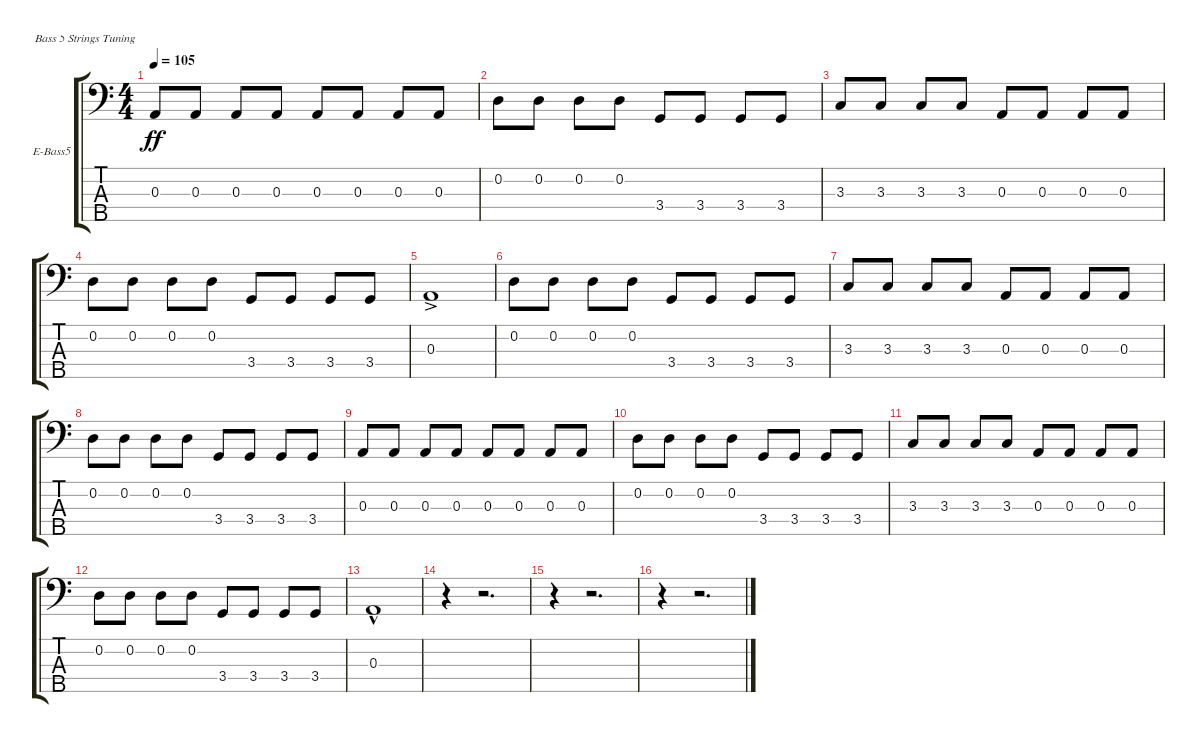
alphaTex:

\bracketExtendMode groupsimilarinstruments
\firstSystemTrackNameOrientation horizontal
\otherSystemsTrackNameOrientation horizontal
\track ("Bass guitar" "E-Bass5") {instrument slapbass1}
\staff {score tabs}
\tuning (G2 D2 A1 E1 B0)
\ts (4 4)
\tempo 105
\clef f4
\ks c
0.3.8{dy ff} 0.3.8 0.3.8 0.3.8 0.3.8 0.3.8 0.3.8 0.3.8 |
0.2.8 0.2.8 0.2.8 0.2.8 3.4.8 3.4.8 3.4.8 3.4.8 |
3.3.8 3.3.8 3.3.8 3.3.8 0.3.8 0.3.8 0.3.8 0.3.8 |
0.2.8 0.2.8 0.2.8 0.2.8 3.4.8 3.4.8 3.4.8 3.4.8 |
0.3{ac}.1 |
0.2.8 0.2.8 0.2.8 0.2.8 3.4.8 3.4.8 3.4.8 3.4.8 |
3.3.8 3.3.8 3.3.8 3.3.8 0.3.8 0.3.8 0.3.8 0.3.8 |
0.2.8 0.2.8 0.2.8 0.2.8 3.4.8 3.4.8 3.4.8 3.4.8 |
0.3.8 0.3.8 0.3.8 0.3.8 0.3.8 0.3.8 0.3.8 0.3.8 |
0.2.8 0.2.8 0.2.8 0.2.8 3.4.8 3.4.8 3.4.8 3.4.8 |
3.3.8 3.3.8 3.3.8 3.3.8 0.3.8 0.3.8 0.3.8 0.3.8 |
0.2.8 0.2.8 0.2.8 0.2.8 3.4.8 3.4.8 3.4.8 3.4.8 |
0.3{hac}.1 |
r.4 r.2{d} |
r.4 r.2{d} |
r.4 r.2{d}
